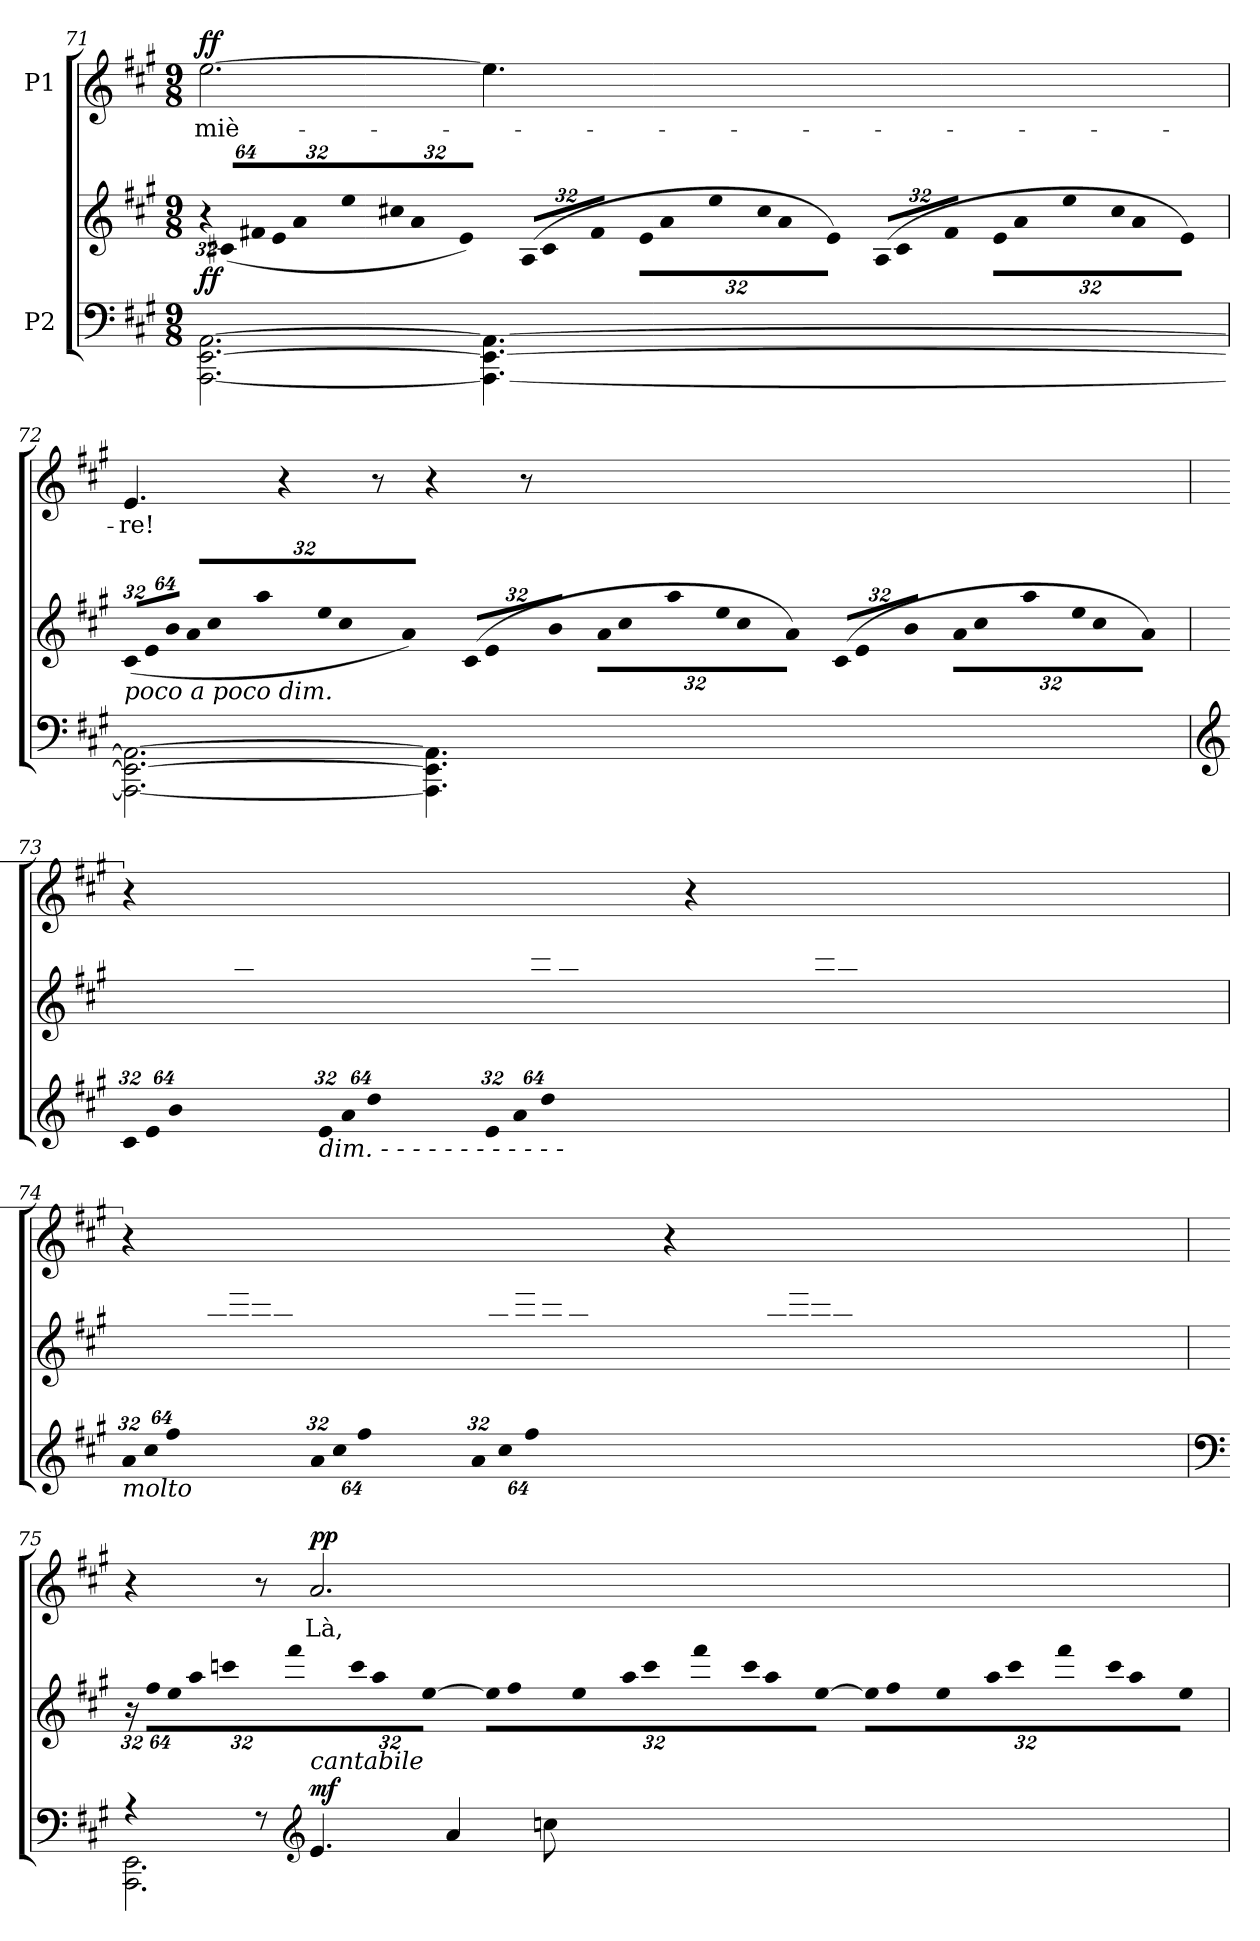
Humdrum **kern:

**kern	**kern	**dynam	**kern	**text	**dynam
*part2	*part2	*part2	*part1	*part1	*part1
*staff3	*staff2	*staff2/3	*staff1	*staff1	*staff1
*I"P2	*	*	*I"P1	*	*
*clefF4	*clefG2	*	*clefG2	*	*
*k[f#c#g#]	*k[f#c#g#]	*	*k[f#c#g#]	*	*
*A:	*A:	*	*A:	*	*
*M9/8	*M9/8	*	*M9/8	*	*
*	*Xbrackettup	*	*	*	*
=71	=71	=71	=71	=71	=71
!	!LO:N:vis=16	!	!	!	!
!	!	!	!	!LO:LY:b:color=#000000	!
[2.AAAi\ [2.EEi [2.AAi	512%21r	ff	[2.eei\	-miè-	ff
!	!LO:N:vis=16	!	!	!	!
.	(1024%43c#Xi/LL	.	.	.	.
!	!LO:N:vis=16	!	!	!	!
.	1024%43f#Xi/	.	.	.	.
!	!LO:N:vis=16	!	!	!	!
.	512%21ei/	.	.	.	.
!	!LO:N:vis=16	!	!	!	!
.	1024%43ai\	.	.	.	.
!	!LO:N:vis=16	!	!	!	!
.	1024%43eei\	.	.	.	.
!	!LO:N:vis=16	!	!	!	!
.	512%21cc#Xi/	.	.	.	.
!	!LO:N:vis=16	!	!	!	!
.	1024%43ai\	.	.	.	.
!	!LO:N:vis=16	!	!	!	!
.	1024%43ei\JJ)	.	.	.	.
!	!LO:N:vis=16	!	!	!	!
.	(512%21Ai/LL	.	.	.	.
!	!LO:N:vis=16	!	!	!	!
.	1024%43c#i/	.	.	.	.
!	!LO:N:vis=16	!	!	!	!
.	1024%43f#i/JJ	.	.	.	.
!	!LO:N:vis=16	!	!	!	!
.	512%21ei\LL	.	.	.	.
!	!LO:N:vis=16	!	!	!	!
.	1024%43ai\	.	.	.	.
!	!LO:N:vis=16	!	!	!	!
.	1024%43eei\	.	.	.	.
!	!LO:N:vis=16	!	!	!	!
.	512%21cc#i/	.	.	.	.
!	!LO:N:vis=16	!	!	!	!
.	1024%43ai\	.	.	.	.
!	!LO:N:vis=16	!	!	!	!
.	1024%43ei\JJ)	.	.	.	.
!	!LO:N:vis=16	!	!	!	!
4.AAAi\_ 4.EEi_ 4.AAi_	(512%21Ai/LL	.	4.eei\]	.	.
!	!LO:N:vis=16	!	!	!	!
.	1024%43c#i/	.	.	.	.
!	!LO:N:vis=16	!	!	!	!
.	1024%43f#i/JJ	.	.	.	.
!	!LO:N:vis=16	!	!	!	!
.	512%21ei\LL	.	.	.	.
!	!LO:N:vis=16	!	!	!	!
.	1024%43ai\	.	.	.	.
!	!LO:N:vis=16	!	!	!	!
.	1024%43eei\	.	.	.	.
!	!LO:N:vis=16	!	!	!	!
.	512%21cc#i/	.	.	.	.
!	!LO:N:vis=16	!	!	!	!
.	1024%43ai\	.	.	.	.
!	!LO:N:vis=16	!	!	!	!
.	1024%43ei\JJ)	.	.	.	.
!!LO:LB:g=z
=72	=72	=72	=72	=72	=72
!	!LO:N:vis=16	!	!	!	!
!	!LO:TX:b:i:t=poco a poco dim.	!	!	!	!
!	!	!	!	!LO:LY:b:color=#000000	!
2.AAAi\_ 2.EEi_ 2.AAi_	(512%21c#i/LL	.	4.ei/	-re!	.
!	!LO:N:vis=16	!	!	!	!
.	1024%43ei/	.	.	.	.
!	!LO:N:vis=16	!	!	!	!
.	1024%43bi/JJ	.	.	.	.
!	!LO:N:vis=16	!	!	!	!
.	512%21ai\LL	.	.	.	.
!	!LO:N:vis=16	!	!	!	!
.	1024%43cc#i/	.	.	.	.
!	!LO:N:vis=16	!	!	!	!
.	1024%43aai\	.	.	.	.
!	!LO:N:vis=16	!	!	!	!
.	512%21eei/	.	.	.	.
!	!LO:N:vis=16	!	!	!	!
.	1024%43cc#i/	.	.	.	.
!	!LO:N:vis=16	!	!	!	!
.	1024%43ai/JJ)	.	.	.	.
!	!LO:N:vis=16	!	!	!	!
.	(512%21c#i/LL	.	4r	.	.
!	!LO:N:vis=16	!	!	!	!
.	1024%43ei/	.	.	.	.
!	!LO:N:vis=16	!	!	!	!
.	1024%43bi/JJ	.	.	.	.
!	!LO:N:vis=16	!	!	!	!
.	512%21ai\LL	.	.	.	.
!	!LO:N:vis=16	!	!	!	!
.	1024%43cc#i\	.	.	.	.
!	!LO:N:vis=16	!	!	!	!
.	1024%43aai\	.	.	.	.
!	!LO:N:vis=16	!	!	!	!
.	512%21eei/	.	8r	.	.
!	!LO:N:vis=16	!	!	!	!
.	1024%43cc#i\	.	.	.	.
!	!LO:N:vis=16	!	!	!	!
.	1024%43ai\JJ)	.	.	.	.
!	!LO:N:vis=16	!	!	!	!
4.AAAi\] 4.EEi] 4.AAi]	(512%21c#i/LL	.	4r	.	.
!	!LO:N:vis=16	!	!	!	!
.	1024%43ei/	.	.	.	.
!	!LO:N:vis=16	!	!	!	!
.	1024%43bi/JJ	.	.	.	.
!	!LO:N:vis=16	!	!	!	!
.	512%21ai\LL	.	.	.	.
!	!LO:N:vis=16	!	!	!	!
.	1024%43cc#i\	.	.	.	.
!	!LO:N:vis=16	!	!	!	!
.	1024%43aai\	.	.	.	.
!	!LO:N:vis=16	!	!	!	!
.	512%21eei/	.	8r	.	.
!	!LO:N:vis=16	!	!	!	!
.	1024%43cc#i\	.	.	.	.
!	!LO:N:vis=16	!	!	!	!
.	1024%43ai\JJ)	.	.	.	.
=73	=73	=73	=73	=73	=73
*clefG2	*	*	*	*	*
*Xbrackettup	*	*	*	*	*
!LO:N:vis=16	!	!	!LO:N:vis=1	!	!
*	*^	*	*	*	*
512%21c#i/LL	1ryy	8ryy	.	8%9r	.	.
!LO:N:vis=16	!	!	!	!	!	!
1024%43ei/	.	.	.	.	.	.
!LO:N:vis=16	!	!	!	!	!	!
1024%43bi/	.	.	.	.	.	.
!	!	!LO:N:vis=16	!	!	!	!
4ryy	.	512%21ai\	.	.	.	.
!	!	!LO:N:vis=16	!	!	!	!
.	.	1024%43cc#i\	.	.	.	.
!	!	!LO:N:vis=16	!	!	!	!
.	.	1024%43aai/	.	.	.	.
!	!	!LO:N:vis=16	!	!	!	!
.	.	512%21eei/	.	.	.	.
!	!	!LO:N:vis=16	!	!	!	!
.	.	1024%43cc#i\	.	.	.	.
!	!	!LO:N:vis=16	!	!	!	!
.	.	1024%43ai\JJ	.	.	.	.
!LO:TX:b:i:t=dim.  -   -   -   -   -   -   -   -   -   -   -  -	!	!	!	!	!	!
!LO:N:vis=16	!	!	!	!	!	!
512%21ei/LL	.	8ryy	.	.	.	.
!LO:N:vis=16	!	!	!	!	!	!
1024%43ai/	.	.	.	.	.	.
!LO:N:vis=16	!	!	!	!	!	!
1024%43ddi/	.	.	.	.	.	.
!	!	!LO:N:vis=16	!	!	!	!
4ryy	.	512%21cc#i\	.	.	.	.
!	!	!LO:N:vis=16	!	!	!	!
.	.	1024%43eei\	.	.	.	.
!	!	!LO:N:vis=16	!	!	!	!
.	.	1024%43ccc#i/	.	.	.	.
!	!	!LO:N:vis=16	!	!	!	!
.	.	512%21aai/	.	.	.	.
!	!	!LO:N:vis=16	!	!	!	!
.	.	1024%43eei\	.	.	.	.
!	!	!LO:N:vis=16	!	!	!	!
.	.	1024%43cc#i\JJ	.	.	.	.
!LO:N:vis=16	!	!	!	!	!	!
512%21ei/LL	.	8ryy	.	.	.	.
!LO:N:vis=16	!	!	!	!	!	!
1024%43ai/	.	.	.	.	.	.
!LO:N:vis=16	!	!	!	!	!	!
1024%43ddi/	.	.	.	.	.	.
!	!	!LO:N:vis=16	!	!	!	!
1ryy	.	512%21cc#i\	.	.	.	.
!	!	!LO:N:vis=16	!	!	!	!
.	.	1024%43eei\	.	.	.	.
!	!	!LO:N:vis=16	!	!	!	!
.	.	1024%43ccc#i/	.	.	.	.
!	!	!LO:N:vis=16	!	!	!	!
.	8ryy	512%21aai/	.	.	.	.
!	!	!LO:N:vis=16	!	!	!	!
.	.	1024%43eei\	.	.	.	.
!	!	!LO:N:vis=16	!	!	!	!
.	.	1024%43cc#i\JJ	.	.	.	.
!	!	!	!	!LO:N:vis=1	!	!
.	1ryy	1ryy	.	8%9r	.	.
4.ryy	.	.	.	.	.	.
.	8ryy	8ryy	.	.	.	.
!!LO:LB:g=z
=74	=74	=74	=74	=74	=74	=74
!LO:TX:b:i:t=molto	!	!	!	!	!	!
!LO:N:vis=16	!	!	!	!LO:N:vis=1	!	!
512%21ai/LL	1ryy	8ryy	.	8%9r	.	.
!LO:N:vis=16	!	!	!	!	!	!
1024%43cc#i/	.	.	.	.	.	.
!LO:N:vis=16	!	!	!	!	!	!
1024%43ff#i/	.	.	.	.	.	.
!	!	!LO:N:vis=16	!	!	!	!
4ryy	.	512%21eei\	.	.	.	.
!	!	!LO:N:vis=16	!	!	!	!
.	.	1024%43aai\	.	.	.	.
!	!	!LO:N:vis=16	!	!	!	!
.	.	1024%43eeei\	.	.	.	.
!	!	!LO:N:vis=16	!	!	!	!
.	.	512%21ccc#i\	.	.	.	.
!	!	!LO:N:vis=16	!	!	!	!
.	.	1024%43aai\	.	.	.	.
!	!	!LO:N:vis=16	!	!	!	!
.	.	1024%43eei\JJ	.	.	.	.
!LO:N:vis=16	!	!	!	!	!	!
512%21ai/LL	.	8ryy	.	.	.	.
!LO:N:vis=16	!	!	!	!	!	!
1024%43cc#i/	.	.	.	.	.	.
!LO:N:vis=16	!	!	!	!	!	!
1024%43ff#i\	.	.	.	.	.	.
!	!	!LO:N:vis=16	!	!	!	!
4ryy	.	512%21eei\	.	.	.	.
!	!	!LO:N:vis=16	!	!	!	!
.	.	1024%43aai\	.	.	.	.
!	!	!LO:N:vis=16	!	!	!	!
.	.	1024%43eeei\	.	.	.	.
!	!	!LO:N:vis=16	!	!	!	!
.	.	512%21ccc#i\	.	.	.	.
!	!	!LO:N:vis=16	!	!	!	!
.	.	1024%43aai\	.	.	.	.
!	!	!LO:N:vis=16	!	!	!	!
.	.	1024%43eei\JJ	.	.	.	.
!LO:N:vis=16	!	!	!	!	!	!
512%21ai/LL	.	8ryy	.	.	.	.
!LO:N:vis=16	!	!	!	!	!	!
1024%43cc#i/	.	.	.	.	.	.
!LO:N:vis=16	!	!	!	!	!	!
1024%43ff#i\	.	.	.	.	.	.
!	!	!LO:N:vis=16	!	!	!	!
1ryy	.	512%21eei\	.	.	.	.
!	!	!LO:N:vis=16	!	!	!	!
.	.	1024%43aai\	.	.	.	.
!	!	!LO:N:vis=16	!	!	!	!
.	.	1024%43eeei\	.	.	.	.
!	!	!LO:N:vis=16	!	!	!	!
.	8ryy	512%21ccc#i\	.	.	.	.
!	!	!LO:N:vis=16	!	!	!	!
.	.	1024%43aai\	.	.	.	.
!	!	!LO:N:vis=16	!	!	!	!
.	.	1024%43eei\JJ	.	.	.	.
!	!	!	!	!LO:N:vis=1	!	!
.	1ryy	1ryy	.	8%9r	.	.
4.ryy	.	.	.	.	.	.
.	8ryy	8ryy	.	.	.	.
*	*v	*v	*	*	*	*
!!LO:LB:g=z
=75	=75	=75	=75	=75	=75
*clefF4	*	*	*	*	*
*^	*^	*	*	*	*
!	!	!LO:N:vis=16	!	!	!	!	!
*	*	*v	*v	*	*	*	*
4r	2.AAAi\ 2.EEi	512%21r	.	4r	.	.
!	!	!LO:N:vis=16	!	!	!	!
.	.	1024%43ff#i\LL	.	.	.	.
!	!	!LO:N:vis=16	!	!	!	!
.	.	1024%43eei\	.	.	.	.
!	!	!LO:N:vis=16	!	!	!	!
.	.	512%21aai\	.	.	.	.
!	!	!LO:N:vis=16	!	!	!	!
.	.	1024%43cccni\	.	.	.	.
!	!	!LO:N:vis=16	!	!	!	!
.	.	1024%43fff#i\	.	.	.	.
!	!	!LO:N:vis=16	!	!	!	!
8r	.	512%21ccci\	.	8r	.	.
!	!	!LO:N:vis=16	!	!	!	!
.	.	1024%43aai\	.	.	.	.
!	!	!LO:N:vis=16	!	!	!	!
.	.	[1024%43eei\JJ	.	.	.	.
*clefG2	*	*	*	*	*	*
!	!	!LO:N:vis=16	!	!	!	!
!	!	!LO:TX:b:i:t=cantabile	!	!	!	!
!	!	!	!	!	!LO:LY:b:color=#000000	!
4.ei/	.	512%21eei\LL]	mf	2.ai/	Là,	pp
!	!	!LO:N:vis=16	!	!	!	!
.	.	1024%43ff#i\	.	.	.	.
!	!	!LO:N:vis=16	!	!	!	!
.	.	1024%43eei\	.	.	.	.
!	!	!LO:N:vis=16	!	!	!	!
.	.	512%21aai\	.	.	.	.
!	!	!LO:N:vis=16	!	!	!	!
.	.	1024%43ccci\	.	.	.	.
!	!	!LO:N:vis=16	!	!	!	!
.	.	1024%43fff#i\	.	.	.	.
!	!	!LO:N:vis=16	!	!	!	!
.	.	512%21ccci\	.	.	.	.
!	!	!LO:N:vis=16	!	!	!	!
.	.	1024%43aai\	.	.	.	.
!	!	!LO:N:vis=16	!	!	!	!
.	.	[1024%43eei\JJ	.	.	.	.
!	!	!LO:N:vis=16	!	!	!	!
4ai/	4.ryy	512%21eei\LL]	.	.	.	.
!	!	!LO:N:vis=16	!	!	!	!
.	.	1024%43ff#i\	.	.	.	.
!	!	!LO:N:vis=16	!	!	!	!
.	.	1024%43eei\	.	.	.	.
!	!	!LO:N:vis=16	!	!	!	!
.	.	512%21aai\	.	.	.	.
!	!	!LO:N:vis=16	!	!	!	!
.	.	1024%43ccci\	.	.	.	.
!	!	!LO:N:vis=16	!	!	!	!
.	.	1024%43fff#i\	.	.	.	.
!	!	!LO:N:vis=16	!	!	!	!
8ccni\	.	512%21ccci\	.	.	.	.
!	!	!LO:N:vis=16	!	!	!	!
.	.	1024%43aai\	.	.	.	.
!	!	!LO:N:vis=16	!	!	!	!
.	.	1024%43eei\JJ	.	.	.	.
*v	*v	*	*	*	*	*
=	=	=	=	=	=
*-	*-	*-	*-	*-	*-
